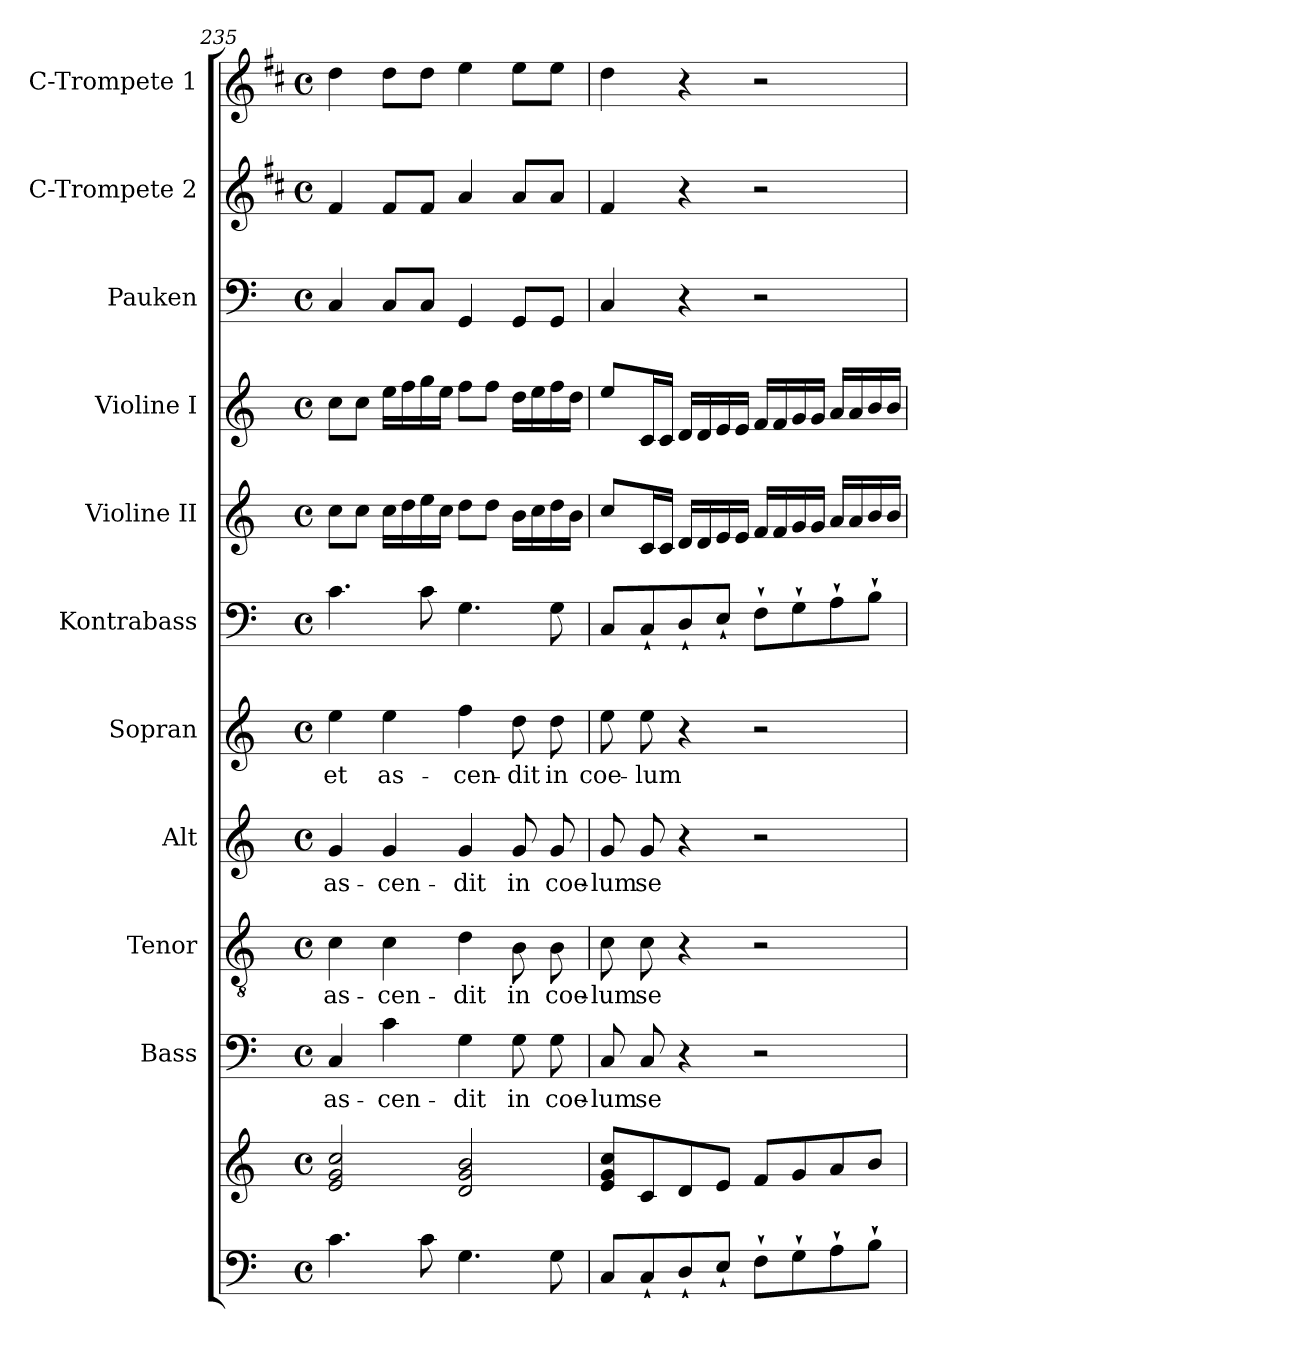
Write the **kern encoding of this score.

**kern	**kern	**kern	**text	**kern	**text	**kern	**text	**kern	**text	**kern	**kern	**kern	**kern	**kern	**kern
*part11	*part11	*part10	*part10	*part9	*part9	*part8	*part8	*part7	*part7	*part6	*part5	*part4	*part3	*part2	*part1
*staff12	*staff11	*staff10	*staff10	*staff9	*staff9	*staff8	*staff8	*staff7	*staff7	*staff6	*staff5	*staff4	*staff3	*staff2	*staff1
*	*	*I"Bass	*	*I"Tenor	*	*I"Alt	*	*I"Sopran	*	*I"Kontrabass	*I"Violine II	*I"Violine I	*I"Pauken	*I"C-Trompete 2	*I"C-Trompete 1
*	*	*I'B.	*	*I'T.	*	*I'A.	*	*I'S.	*	*I'Kb.	*I'Vl. II	*I'Vl. I	*I'Pk.	*I'C Trp. 2	*I'C Trp. 1
!!LO:PB:g=z
*clefF4	*clefG2	*clefF4	*	*clefGv2	*	*clefG2	*	*clefG2	*	*clefF4	*clefG2	*clefG2	*clefF4	*clefG2	*clefG2
*	*	*	*	*	*	*	*	*	*	*ITrd7c12	*	*	*	*ITrd1c2	*ITrd1c2
*k[]	*k[]	*k[]	*	*k[]	*	*k[]	*	*k[]	*	*k[]	*k[]	*k[]	*k[]	*k[]	*k[]
*C:	*C:	*C:	*	*C:	*	*C:	*	*C:	*	*C:	*C:	*C:	*C:	*C:	*C:
*M4/4	*M4/4	*M4/4	*	*M4/4	*	*M4/4	*	*M4/4	*	*M4/4	*M4/4	*M4/4	*M4/4	*M4/4	*M4/4
*met(c)	*met(c)	*met(c)	*	*met(c)	*	*met(c)	*	*met(c)	*	*met(c)	*met(c)	*met(c)	*met(c)	*met(c)	*met(c)
=235	=235	=235	=235	=235	=235	=235	=235	=235	=235	=235	=235	=235	=235	=235	=235
!	!	!	!LO:LY:b	!	!LO:LY:b	!	!LO:LY:b	!	!LO:LY:b	!	!	!	!	!	!
4.c\	2e/ 2g/ 2cc/	4C/	as-	4c\	as-	4g/	as-	4ee\	et	4.C\	8cc\L	8cc\L	4C/	4e/	4cc\
.	.	.	.	.	.	.	.	.	.	.	8cc\J	8cc\J	.	.	.
!	!	!	!LO:LY:b	!	!LO:LY:b	!	!LO:LY:b	!	!LO:LY:b	!	!	!	!	!	!
.	.	4c\	-cen-	4c\	-cen-	4g/	-cen-	4ee\	as-	.	16cc\LL	16ee\LL	8C/L	8e/L	8cc\L
.	.	.	.	.	.	.	.	.	.	.	16dd\	16ff\	.	.	.
8c\	.	.	.	.	.	.	.	.	.	8C\	16ee\	16gg\	8C/J	8e/J	8cc\J
.	.	.	.	.	.	.	.	.	.	.	16cc\JJ	16ee\JJ	.	.	.
!	!	!	!LO:LY:b	!	!LO:LY:b	!	!LO:LY:b	!	!LO:LY:b	!	!	!	!	!	!
4.G\	2d/ 2g/ 2b/	4G\	-dit	4d\	-dit	4g/	-dit	4ff\	-cen-	4.GG\	8dd\L	8ff\L	4GG/	4g/	4dd\
.	.	.	.	.	.	.	.	.	.	.	8dd\J	8ff\J	.	.	.
!	!	!	!LO:LY:b	!	!LO:LY:b	!	!LO:LY:b	!	!LO:LY:b	!	!	!	!	!	!
.	.	8G\	in	8B\	in	8g/	in	8dd\	-dit	.	16b\LL	16dd\LL	8GG/L	8g/L	8dd\L
.	.	.	.	.	.	.	.	.	.	.	16cc\	16ee\	.	.	.
!	!	!	!LO:LY:b	!	!LO:LY:b	!	!LO:LY:b	!	!LO:LY:b	!	!	!	!	!	!
8G\	.	8G\	coe-	8B\	coe-	8g/	coe-	8dd\	in	8GG\	16dd\	16ff\	8GG/J	8g/J	8dd\J
.	.	.	.	.	.	.	.	.	.	.	16b\JJ	16dd\JJ	.	.	.
=236	=236	=236	=236	=236	=236	=236	=236	=236	=236	=236	=236	=236	=236	=236	=236
!	!	!	!LO:LY:b	!	!LO:LY:b	!	!LO:LY:b	!	!LO:LY:b	!	!	!	!	!	!
8C/L	8e/ 8g/ 8cc/L	8C/	-lum	8c\	-lum	8g/	-lum	8ee\	coe-	8CC/L	8cc/L	8ee/L	4C/	4e/	4cc\
!	!	!	!LO:LY:b	!	!LO:LY:b	!	!LO:LY:b	!	!LO:LY:b	!	!	!	!	!	!
8C`</	8c/	8C/	se-	8c\	se-	8g/	se-	8ee\	-lum	8CC`</	16c/L	16c/L	.	.	.
.	.	.	.	.	.	.	.	.	.	.	16c/JJ	16c/JJ	.	.	.
8D`</	8d/	4r	.	4r	.	4r	.	4r	.	8DD`</	16d/LL	16d/LL	4r	4r	4r
.	.	.	.	.	.	.	.	.	.	.	16d/	16d/	.	.	.
8E`</J	8e/J	.	.	.	.	.	.	.	.	8EE`</J	16e/	16e/	.	.	.
.	.	.	.	.	.	.	.	.	.	.	16e/JJ	16e/JJ	.	.	.
8F`>\L	8f/L	2r	.	2r	.	2r	.	2r	.	8FF`>\L	16f/LL	16f/LL	2r	2r	2r
.	.	.	.	.	.	.	.	.	.	.	16f/	16f/	.	.	.
8G`>\	8g/	.	.	.	.	.	.	.	.	8GG`>\	16g/	16g/	.	.	.
.	.	.	.	.	.	.	.	.	.	.	16g/JJ	16g/JJ	.	.	.
8A`>\	8a/	.	.	.	.	.	.	.	.	8AA`>\	16a/LL	16a/LL	.	.	.
.	.	.	.	.	.	.	.	.	.	.	16a/	16a/	.	.	.
8B`>\J	8b/J	.	.	.	.	.	.	.	.	8BB`>\J	16b/	16b/	.	.	.
.	.	.	.	.	.	.	.	.	.	.	16b/JJ	16b/JJ	.	.	.
=	=	=	=	=	=	=	=	=	=	=	=	=	=	=	=
*-	*-	*-	*-	*-	*-	*-	*-	*-	*-	*-	*-	*-	*-	*-	*-
